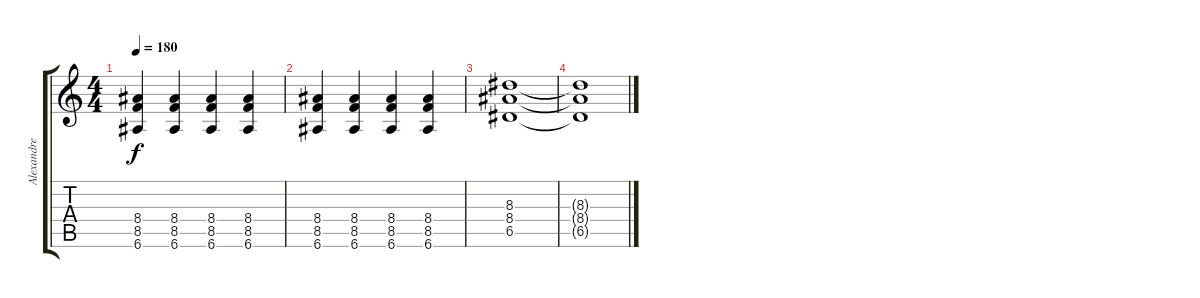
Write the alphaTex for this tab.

\track ("Alexandre" "Alexandre") {instrument overdrivenguitar}
\staff {score tabs}
\tuning (E4 B3 G3 D3 A2 E2) {hide}
\ts (4 4)
\tempo 180
\clef g2
\ks c
(8.4 8.5 6.6).4{dy f} (8.4 8.5 6.6).4 (8.4 8.5 6.6).4 (8.4 8.5 6.6).4 |
(8.4 8.5 6.6).4 (8.4 8.5 6.6).4 (8.4 8.5 6.6).4 (8.4 8.5 6.6).4 |
(8.3 8.4 6.5).1 |
(8.3{t} 8.4{t} 6.5{t}).1
